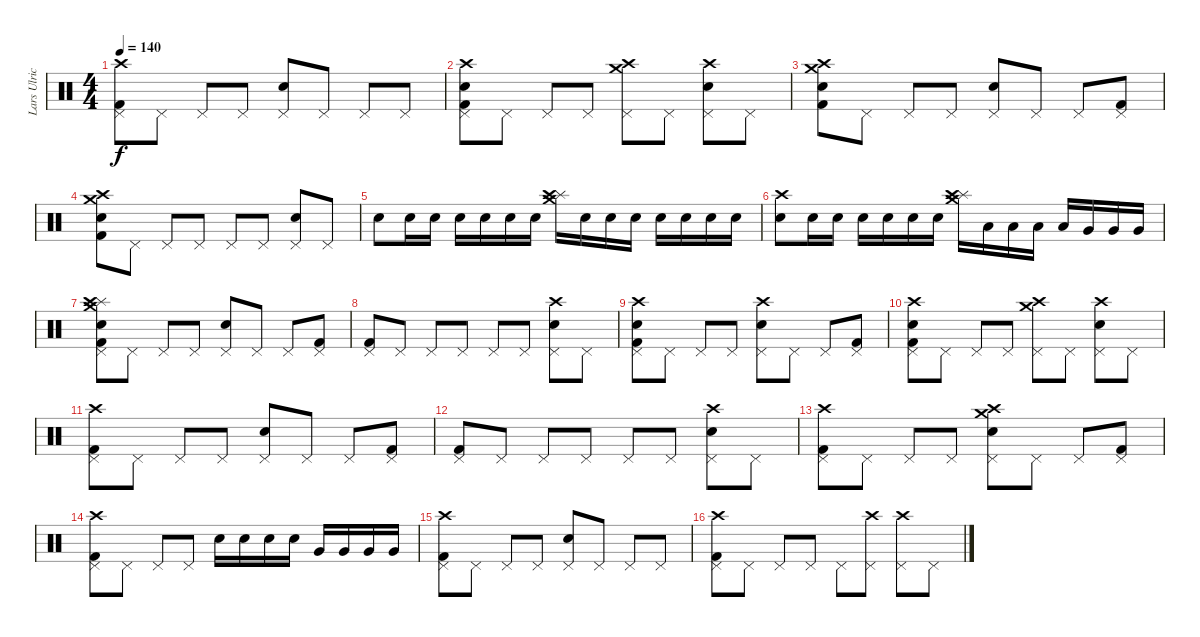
\track ("Lars Ulrich (Drums)" "Lars Ulric") {instrument percussion}
\staff {score}
\articulation defaults
\ts (4 4)
\tempo 140
\clef neutral
\ks c
("Crash high (hit)" "Pedal Hi-Hat (hit)" "Kick (hit) 2").8{dy f} "Pedal Hi-Hat (hit)".8 "Pedal Hi-Hat (hit)".8 "Pedal Hi-Hat (hit)".8 ("Pedal Hi-Hat (hit)" "Snare (hit) 2").8 "Pedal Hi-Hat (hit)".8 "Pedal Hi-Hat (hit)".8 "Pedal Hi-Hat (hit)".8 |
("Crash high (hit)" "Pedal Hi-Hat (hit)" "Snare (hit) 2" "Kick (hit) 2").8 "Pedal Hi-Hat (hit)".8 "Pedal Hi-Hat (hit)".8 "Pedal Hi-Hat (hit)".8 ("Crash medium (hit)" "Crash high (hit)" "Pedal Hi-Hat (hit)").8 "Pedal Hi-Hat (hit)".8 ("Crash high (hit)" "Pedal Hi-Hat (hit)" "Snare (hit) 2").8 "Pedal Hi-Hat (hit)".8 |
("Crash medium (hit)" "Crash high (hit)" "Snare (hit) 2" "Kick (hit) 2").8 "Pedal Hi-Hat (hit)".8 "Pedal Hi-Hat (hit)".8 "Pedal Hi-Hat (hit)".8 ("Pedal Hi-Hat (hit)" "Snare (hit) 2").8 "Pedal Hi-Hat (hit)".8 "Pedal Hi-Hat (hit)".8 ("Pedal Hi-Hat (hit)" "Kick (hit) 2").8 |
("Crash medium (hit)" "Crash high (hit)" "Snare (hit) 2" "Kick (hit) 2").8 "Pedal Hi-Hat (hit)".8 "Pedal Hi-Hat (hit)".8 "Pedal Hi-Hat (hit)".8 "Pedal Hi-Hat (hit)".8 "Pedal Hi-Hat (hit)".8 ("Pedal Hi-Hat (hit)" "Snare (hit) 2").8 "Pedal Hi-Hat (hit)".8 |
"Snare (hit) 2".8 "Snare (hit) 2".16 "Snare (hit) 2".16 "Snare (hit) 2".16 "Snare (hit) 2".16 "Snare (hit) 2".16 "Snare (hit) 2".16 ("Crash medium (hit)" "Splash (hit)" "Crash high (hit)").16 "Snare (hit) 2".16 "Snare (hit) 2".16 "Snare (hit) 2".16 "Snare (hit) 2".16 "Snare (hit) 2".16 "Snare (hit) 2".16 "Snare (hit) 2".16 |
("Crash high (hit)" "Snare (hit) 2").8 "Snare (hit) 2".16 "Snare (hit) 2".16 "Snare (hit) 2".16 "Snare (hit) 2".16 "Snare (hit) 2".16 "Snare (hit) 2".16 ("Crash medium (hit)" "Splash (hit)" "Crash high (hit)").16 "Low Floor Tom (hit)".16 "Low Floor Tom (hit)".16 "Low Floor Tom (hit)".16 "Low Floor Tom (hit)".16 "Very Low Tom (hit)".16 "Very Low Tom (hit)".16 "Very Low Tom (hit)".16 |
("Crash medium (hit)" "Splash (hit)" "Pedal Hi-Hat (hit)" "Crash high (hit)" "Snare (hit) 2" "Kick (hit) 2").8 "Pedal Hi-Hat (hit)".8 "Pedal Hi-Hat (hit)".8 "Pedal Hi-Hat (hit)".8 ("Pedal Hi-Hat (hit)" "Snare (hit) 2").8 "Pedal Hi-Hat (hit)".8 "Pedal Hi-Hat (hit)".8 ("Pedal Hi-Hat (hit)" "Kick (hit) 2").8 |
("Pedal Hi-Hat (hit)" "Kick (hit) 2").8 "Pedal Hi-Hat (hit)".8 "Pedal Hi-Hat (hit)".8 "Pedal Hi-Hat (hit)".8 "Pedal Hi-Hat (hit)".8 "Pedal Hi-Hat (hit)".8 ("Crash high (hit)" "Pedal Hi-Hat (hit)" "Snare (hit) 2").8 "Pedal Hi-Hat (hit)".8 |
("Crash high (hit)" "Pedal Hi-Hat (hit)" "Snare (hit) 2" "Kick (hit) 2").8 "Pedal Hi-Hat (hit)".8 "Pedal Hi-Hat (hit)".8 "Pedal Hi-Hat (hit)".8 ("Crash high (hit)" "Pedal Hi-Hat (hit)" "Snare (hit) 2").8 "Pedal Hi-Hat (hit)".8 "Pedal Hi-Hat (hit)".8 ("Pedal Hi-Hat (hit)" "Kick (hit) 2").8 |
("Crash high (hit)" "Pedal Hi-Hat (hit)" "Snare (hit) 2" "Kick (hit) 2").8 "Pedal Hi-Hat (hit)".8 "Pedal Hi-Hat (hit)".8 "Pedal Hi-Hat (hit)".8 ("Crash medium (hit)" "Crash high (hit)" "Pedal Hi-Hat (hit)").8 "Pedal Hi-Hat (hit)".8 ("Crash high (hit)" "Pedal Hi-Hat (hit)" "Snare (hit) 2").8 "Pedal Hi-Hat (hit)".8 |
("Crash high (hit)" "Pedal Hi-Hat (hit)" "Kick (hit) 2").8 "Pedal Hi-Hat (hit)".8 "Pedal Hi-Hat (hit)".8 "Pedal Hi-Hat (hit)".8 ("Pedal Hi-Hat (hit)" "Snare (hit) 2").8 "Pedal Hi-Hat (hit)".8 "Pedal Hi-Hat (hit)".8 ("Pedal Hi-Hat (hit)" "Kick (hit) 2").8 |
("Pedal Hi-Hat (hit)" "Kick (hit) 2").8 "Pedal Hi-Hat (hit)".8 "Pedal Hi-Hat (hit)".8 "Pedal Hi-Hat (hit)".8 "Pedal Hi-Hat (hit)".8 "Pedal Hi-Hat (hit)".8 ("Crash high (hit)" "Pedal Hi-Hat (hit)" "Snare (hit) 2").8 "Pedal Hi-Hat (hit)".8 |
("Crash high (hit)" "Pedal Hi-Hat (hit)" "Kick (hit) 2").8 "Pedal Hi-Hat (hit)".8 "Pedal Hi-Hat (hit)".8 "Pedal Hi-Hat (hit)".8 ("Crash medium (hit)" "Crash high (hit)" "Pedal Hi-Hat (hit)" "Snare (hit) 2").8 "Pedal Hi-Hat (hit)".8 "Pedal Hi-Hat (hit)".8 ("Pedal Hi-Hat (hit)" "Kick (hit) 2").8 |
("Crash high (hit)" "Pedal Hi-Hat (hit)" "Kick (hit) 2").8 "Pedal Hi-Hat (hit)".8 "Pedal Hi-Hat (hit)".8 "Pedal Hi-Hat (hit)".8 "Snare (hit) 2".16 "Snare (hit) 2".16 "Snare (hit) 2".16 "Snare (hit) 2".16 "Very Low Tom (hit)".16 "Very Low Tom (hit)".16 "Very Low Tom (hit)".16 "Very Low Tom (hit)".16 |
("Crash high (hit)" "Pedal Hi-Hat (hit)" "Kick (hit) 2").8 "Pedal Hi-Hat (hit)".8 "Pedal Hi-Hat (hit)".8 "Pedal Hi-Hat (hit)".8 ("Pedal Hi-Hat (hit)" "Snare (hit) 2").8 "Pedal Hi-Hat (hit)".8 "Pedal Hi-Hat (hit)".8 "Pedal Hi-Hat (hit)".8 |
("Crash high (hit)" "Pedal Hi-Hat (hit)" "Kick (hit) 2").8 "Pedal Hi-Hat (hit)".8 "Pedal Hi-Hat (hit)".8 "Pedal Hi-Hat (hit)".8 "Pedal Hi-Hat (hit)".8 ("Pedal Hi-Hat (hit)" "Crash high (hit)").8 ("Pedal Hi-Hat (hit)" "Crash high (hit)").8 "Pedal Hi-Hat (hit)".8
